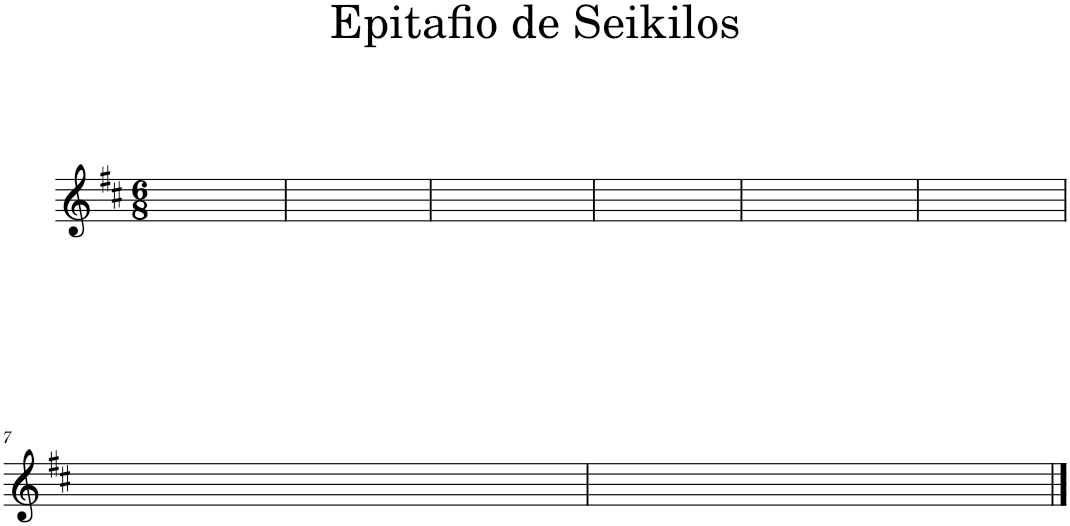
**kern
*part1
*staff1
*I"Piano
*I'Pno.
*clefG2
*k[f#c#]
*M6/8
=1
8a
4ee
4.ee
=2
8cc#L
8dd
8eeJ
4.dd
=3
4cc#
8dd
8eeL
8dd
8cc#J
=4
8b
4a
8b
4g
=5
8aL
8cc#
8eeJ
8ddL
8cc#
8ddJ
=6
8cc#
4a
8b
4g
!!LO:LB:g=z
=7
8aL
8cc#
8bJ
8ddL
8ee
8cc#J
=8
8a
4a
8aL
8f#
8eJ
==
*-
